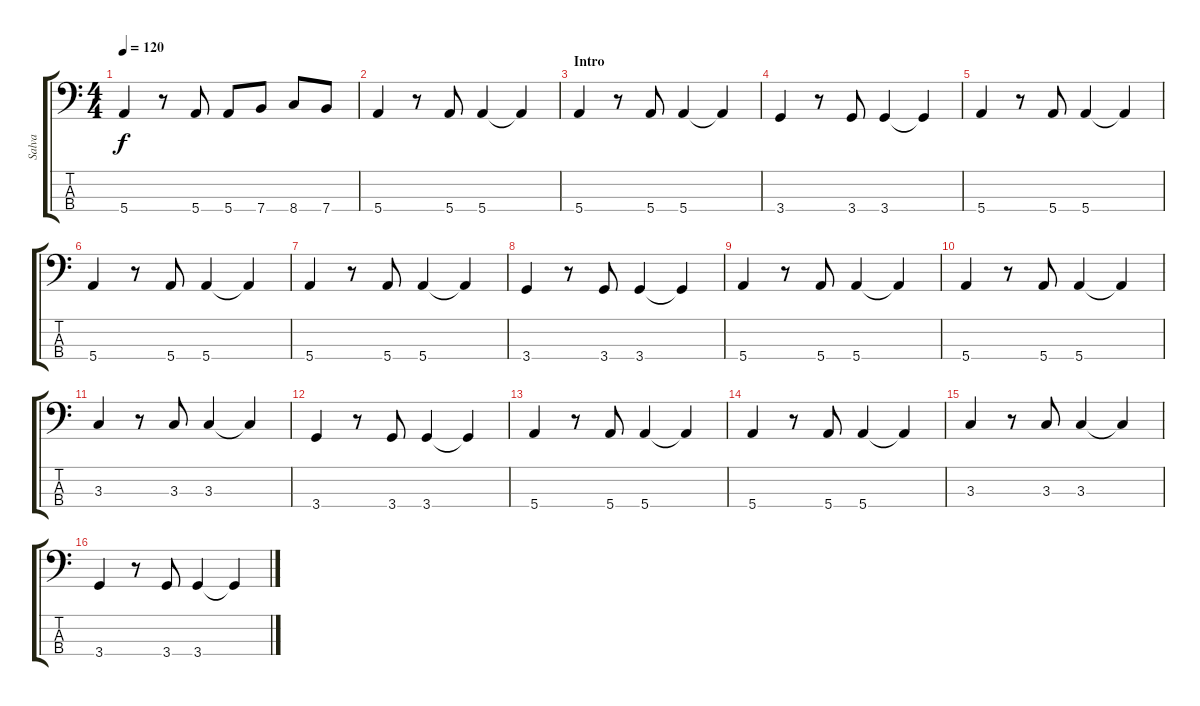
\track ("Salva" "Salva") {instrument electricbassfinger}
\staff {score tabs}
\tuning (G2 D2 A1 E1) {hide}
\ts (4 4)
\tempo 120
\clef f4
\ks c
5.4.4{dy f} r.8 5.4.8 5.4.8 7.4.8 8.4.8 7.4.8 |
5.4.4 r.8 5.4.8 5.4.4 5.4{t}.4 |
\section ("" "Intro")
5.4.4 r.8 5.4.8 5.4.4 5.4{t}.4 |
3.4.4 r.8 3.4.8 3.4.4 3.4{t}.4 |
5.4.4 r.8 5.4.8 5.4.4 5.4{t}.4 |
5.4.4 r.8 5.4.8 5.4.4 5.4{t}.4 |
5.4.4 r.8 5.4.8 5.4.4 5.4{t}.4 |
3.4.4 r.8 3.4.8 3.4.4 3.4{t}.4 |
5.4.4 r.8 5.4.8 5.4.4 5.4{t}.4 |
5.4.4 r.8 5.4.8 5.4.4 5.4{t}.4 |
3.3.4 r.8 3.3.8 3.3.4 3.3{t}.4 |
3.4.4 r.8 3.4.8 3.4.4 3.4{t}.4 |
5.4.4 r.8 5.4.8 5.4.4 5.4{t}.4 |
5.4.4 r.8 5.4.8 5.4.4 5.4{t}.4 |
3.3.4 r.8 3.3.8 3.3.4 3.3{t}.4 |
3.4.4 r.8 3.4.8 3.4.4 3.4{t}.4
